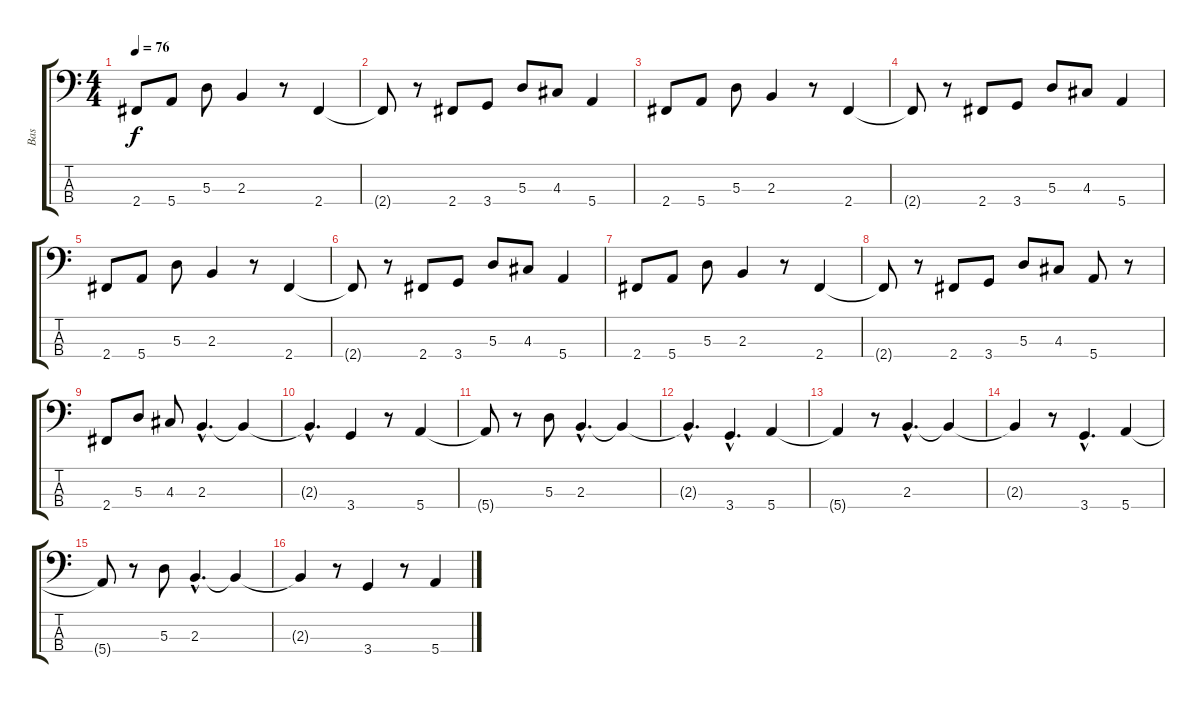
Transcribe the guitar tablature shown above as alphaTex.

\track ("Bas" "Bas") {instrument electricbassfinger}
\staff {score tabs}
\tuning (G2 D2 A1 E1) {hide}
\ts (4 4)
\tempo 76
\clef f4
\ks c
2.4.8{dy f} 5.4.8 5.3.8 2.3.4 r.8 2.4.4 |
2.4{t}.8 r.8 2.4.8 3.4.8 5.3.8 4.3.8 5.4.4 |
2.4.8 5.4.8 5.3.8 2.3.4 r.8 2.4.4 |
2.4{t}.8 r.8 2.4.8 3.4.8 5.3.8 4.3.8 5.4.4 |
2.4.8 5.4.8 5.3.8 2.3.4 r.8 2.4.4 |
2.4{t}.8 r.8 2.4.8 3.4.8 5.3.8 4.3.8 5.4.4 |
2.4.8 5.4.8 5.3.8 2.3.4 r.8 2.4.4 |
2.4{t}.8 r.8 2.4.8 3.4.8 5.3.8 4.3.8 5.4.8 r.8 |
2.4.8 5.3.8 4.3.8 2.3{hac}.4{d} 2.3{t}.4 |
2.3{hac t}.4{d} 3.4.4 r.8 5.4.4 |
5.4{t}.8 r.8 5.3.8 2.3{hac}.4{d} 2.3{t}.4 |
2.3{hac t}.4{d} 3.4{hac}.4{d} 5.4.4 |
5.4{t}.4 r.8 2.3{hac}.4{d} 2.3{t}.4 |
2.3{t}.4 r.8 3.4{hac}.4{d} 5.4.4 |
5.4{t}.8 r.8 5.3.8 2.3{hac}.4{d} 2.3{t}.4 |
2.3{t}.4 r.8 3.4.4 r.8 5.4.4
